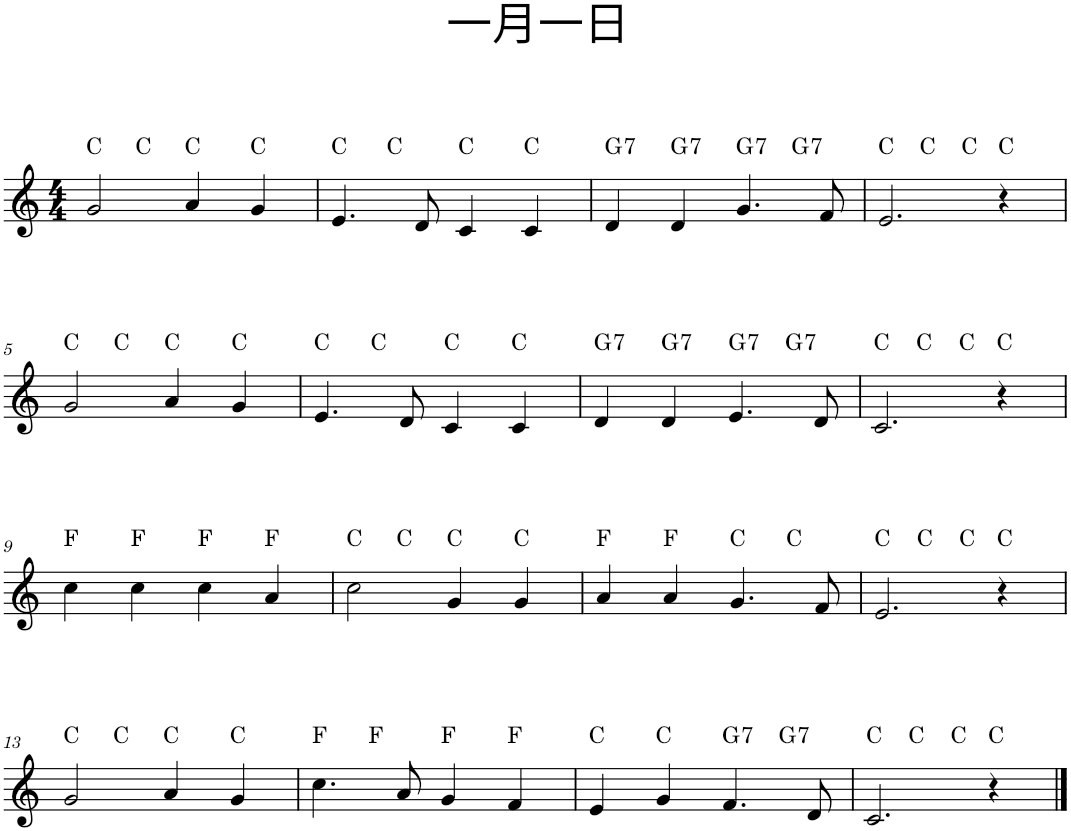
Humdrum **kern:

**kern	**harte
*part1	*part1
*staff1	*
*I"Piano	*
*I'Pno.	*
*clefG2	*
*k[]	*
*M4/4	*
=1	=1
*^	*
2g/	4ryy	C:maj
.	2.ryy	C:maj
4a/	.	C:maj
4g/	.	C:maj
=2	=2	=2
4.e/	4ryy	C:maj
.	2.ryy	C:maj
8d/	.	.
4c/	.	C:maj
4c/	.	C:maj
=3	=3	=3
!	!	!LO:H:kt=7
4d/	2.ryy	G:7
!	!	!LO:H:kt=7
4d/	.	G:7
!	!	!LO:H:kt=7
4.g/	.	G:7
!	!	!LO:H:kt=7
.	4ryy	G:7
8f/	.	.
=4	=4	=4
*	*^	*
2.e/	4ryy	2ryy	C:maj
.	2.ryy	.	C:maj
.	.	2ryy	C:maj
4r	.	.	C:maj
*	*v	*v	*
!!LO:LB:g=z
=5	=5	=5
2g/	4ryy	C:maj
.	2.ryy	C:maj
4a/	.	C:maj
4g/	.	C:maj
=6	=6	=6
4.e/	4ryy	C:maj
.	2.ryy	C:maj
8d/	.	.
4c/	.	C:maj
4c/	.	C:maj
=7	=7	=7
!	!	!LO:H:kt=7
4d/	2.ryy	G:7
!	!	!LO:H:kt=7
4d/	.	G:7
!	!	!LO:H:kt=7
4.e/	.	G:7
!	!	!LO:H:kt=7
.	4ryy	G:7
8d/	.	.
=8	=8	=8
*	*^	*
2.c/	4ryy	2ryy	C:maj
.	2.ryy	.	C:maj
.	.	2ryy	C:maj
4r	.	.	C:maj
*v	*v	*v	*
!!LO:LB:g=z
=9	=9
4cc\	F:maj
4cc\	F:maj
4cc\	F:maj
4a/	F:maj
=10	=10
*^	*
2cc\	4ryy	C:maj
.	2.ryy	C:maj
4g/	.	C:maj
4g/	.	C:maj
=11	=11	=11
4a/	2.ryy	F:maj
4a/	.	F:maj
4.g/	.	C:maj
.	4ryy	C:maj
8f/	.	.
=12	=12	=12
*	*^	*
2.e/	4ryy	2ryy	C:maj
.	2.ryy	.	C:maj
.	.	2ryy	C:maj
4r	.	.	C:maj
*	*v	*v	*
!!LO:LB:g=z
=13	=13	=13
2g/	4ryy	C:maj
.	2.ryy	C:maj
4a/	.	C:maj
4g/	.	C:maj
=14	=14	=14
4.cc\	4ryy	F:maj
.	2.ryy	F:maj
8a/	.	.
4g/	.	F:maj
4f/	.	F:maj
=15	=15	=15
4e/	2.ryy	C:maj
4g/	.	C:maj
!	!	!LO:H:kt=7
4.f/	.	G:7
!	!	!LO:H:kt=7
.	4ryy	G:7
8d/	.	.
=16	=16	=16
*	*^	*
2.c/	4ryy	2ryy	C:maj
.	2.ryy	.	C:maj
.	.	2ryy	C:maj
4r	.	.	C:maj
*v	*v	*v	*
==	==
*-	*-
